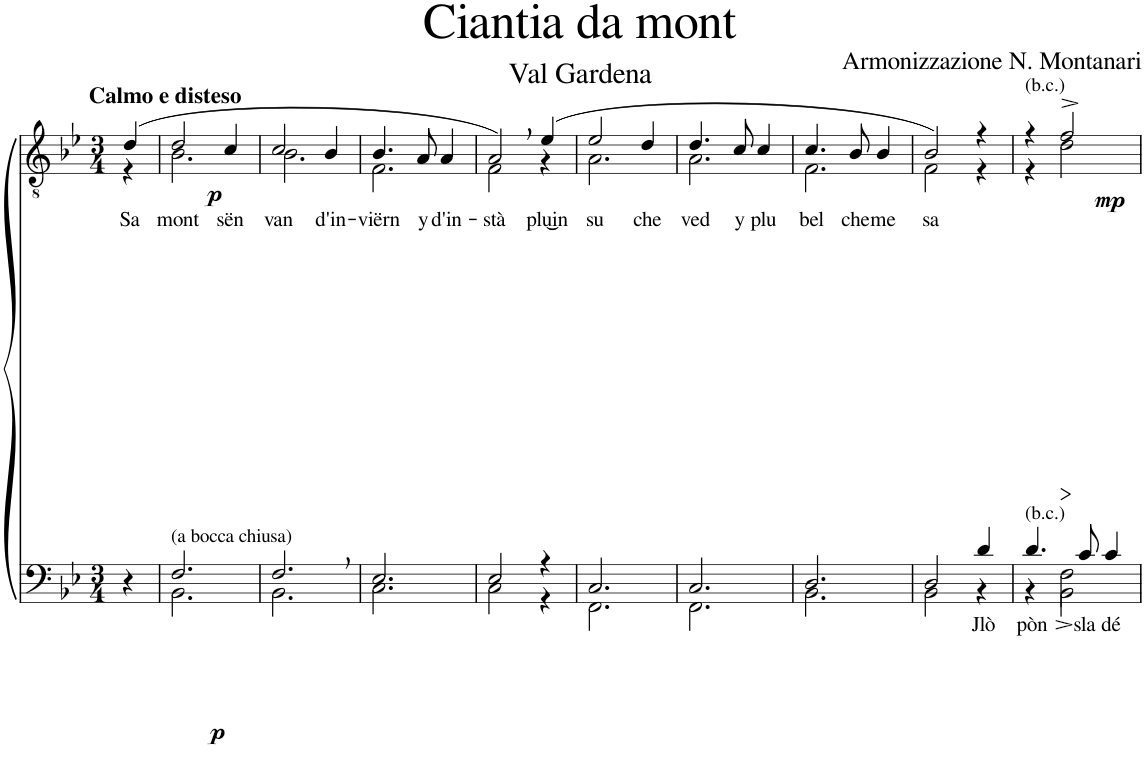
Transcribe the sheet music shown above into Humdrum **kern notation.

**kern	**text	**dynam	**kern	**text	**dynam
*part2	*part2	*part2	*part1	*part1	*part1
*staff2	*staff2	*staff2	*staff1	*staff1	*staff1
*I"Bass	*	*	*I"Tenor	*	*
*clefF4	*	*	*clefGv2	*	*
*k[b-e-]	*	*	*k[b-e-]	*	*
*M3/4	*	*	*M3/4	*	*
=	=	=	=	=	=
!	!	!	!LO:TX:a:B:t=Calmo e disteso	!	!
!	!	!LO:DY:b	!	!LO:LY:b	!LO:DY:b
*	*	*	*^	*	*
4r	.	p	(4d/	4r	Sa	p
=1	=1	=1	=1	=1	=1	=1
*^	*	*	*	*	*	*
!LO:TX:a:t=(a bocca chiusa)	!	!	!	!	!	!	!
!	!	!	!	!	!	!LO:LY:b	!
2.F/	2.BB-\	.	.	2d/	2.B-\	mont	.
!	!	!	!	!	!	!LO:LY:b	!
.	.	.	.	4c/	.	sën	.
=2	=2	=2	=2	=2	=2	=2	=2
!	!	!	!	!	!	!LO:LY:b	!
2.F,/	2.BB-\	.	.	2c/	2.B-\	van	.
!	!	!	!	!	!	!LO:LY:b	!
.	.	.	.	4B-/	.	d'in-	.
=3	=3	=3	=3	=3	=3	=3	=3
!	!	!	!	!	!	!LO:LY:b	!
2.E-/	2.C\	.	.	4.B-/	2.F\	-viërn	.
!	!	!	!	!	!	!LO:LY:b	!
.	.	.	.	8A/	.	y	.
!	!	!	!	!	!	!LO:LY:b	!
.	.	.	.	4A/	.	d'in-	.
=4	=4	=4	=4	=4	=4	=4	=4
!	!	!	!	!	!	!LO:LY:b	!
2E-/	2C\	.	.	2A,/)	2F\	-stà	.
!	!	!	!	!	!	!LO:LY:b	!
4r	4r	.	.	(4e-/	4r	plu͜͜in	.
=5	=5	=5	=5	=5	=5	=5	=5
!	!	!	!	!	!	!LO:LY:b	!
2.C/	2.FF\	.	.	2e-/	2.A\	su	.
!	!	!	!	!	!	!LO:LY:b	!
.	.	.	.	4d/	.	che	.
=6	=6	=6	=6	=6	=6	=6	=6
!	!	!	!	!	!	!LO:LY:b	!
2.C/	2.FF\	.	.	4.d/	2.A\	ved	.
!	!	!	!	!	!	!LO:LY:b	!
.	.	.	.	8c/	.	y	.
!	!	!	!	!	!	!LO:LY:b	!
.	.	.	.	4c/	.	plu	.
=7	=7	=7	=7	=7	=7	=7	=7
!	!	!	!	!	!	!LO:LY:b	!
2.D/	2.BB-\	.	.	4.c/	2.F\	bel	.
!	!	!	!	!	!	!LO:LY:b	!
.	.	.	.	8B-/	.	che	.
!	!	!	!	!	!	!LO:LY:b	!
.	.	.	.	4B-/	.	me	.
=8	=8	=8	=8	=8	=8	=8	=8
!	!	!	!	!	!	!LO:LY:b	!
2D/	2BB-\	.	.	2B-/)	2F\	sa	.
!	!	!LO:LY:b	!	!	!	!	!LO:DY:b
4d/	4r	Jlò	.	4r	4r	.	mp
=9	=9	=9	=9	=9	=9	=9	=9
!	!	!	!	!LO:TX:a:t=(b.c.)	!	!	!
!LO:TX:a:t=(b.c.)	!	!	!	!	!	!	!
!	!	!LO:LY:b	!	!	!	!	!
*	*^	*	*	*	*	*	*
4.d/	4r	4ryy	pòn	.	4r	4r	.	.
!	!	!	!	!	!	!	!	!LO:HP:b
.	2F\	2BB-^\	.	.	2f^/	2d\	.	>
!	!	!	!LO:LY:b	!	!	!	!	!
8c/	.	.	sla	.	.	.	.	.
!	!	!	!LO:LY:b	!	!	!	!	!
4c/	.	.	dé	.	.	.	.	.
*v	*v	*v	*	*	*	*	*	*
*	*	*	*v	*v	*	*
.	.	.	.	.	]
=	=	=	=	=	=
*-	*-	*-	*-	*-	*-
